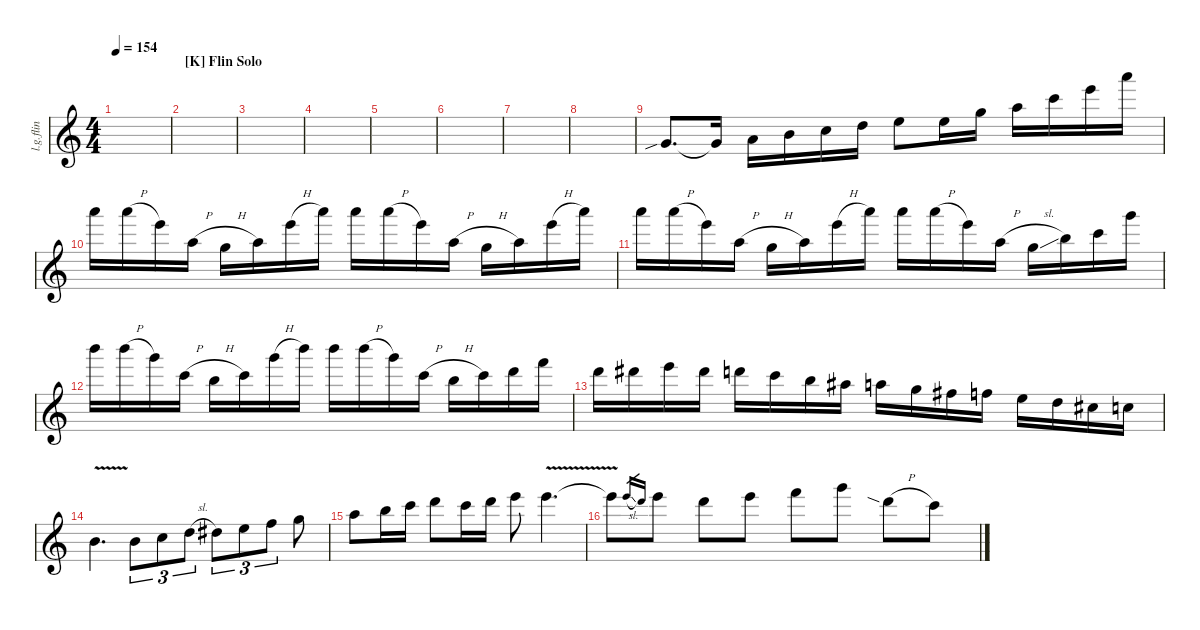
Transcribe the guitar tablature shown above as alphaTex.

\defaultSystemsLayout 4
\hideDynamics
\bracketExtendMode nobrackets
\otherSystemsTrackNameOrientation horizontal
\track ("Lead Guitar Flin" "l.g.flin") {instrument distortionguitar}
\staff {score}
\tuning (E4 B3 G3 D3 A2 E2 B1)
\ts (4 4)
\tempo 154
\clef g2
\ks c
|
\section ("K" "Flin Solo")
|
|
|
|
|
|
|
10.5{sib}.8{d dy mf beam Up} 10.5{t}.16{beam Up} 12.5.16{beam Down} 14.5.16{beam Down} 10.4.16{beam Down} 12.4.16{beam Down} 14.4.8{beam Down} 14.4.16{beam Down} 12.3.16{beam Down} 14.3.16{beam Down} 13.2.16{beam Down} 12.1.16{beam Down} 17.1.16{beam Down} |
17.1.16{beam Down} 17.1{h}.16{beam Down} 12.1.16{beam Down} 14.3{h}.16{beam Down} 12.3{h}.16{beam Down} 14.3.16{beam Down} 12.1{h}.16{beam Down} 17.1.16{beam Down} 17.1.16{beam Down} 17.1{h}.16{beam Down} 12.1.16{beam Down} 14.3{h}.16{beam Down} 12.3{h}.16{beam Down} 14.3.16{beam Down} 12.1{h}.16{beam Down} 17.1.16{beam Down} |
17.1.16{beam Down} 17.1{h}.16{beam Down} 12.1.16{beam Down} 14.3{h}.16{beam Down} 12.3{h}.16{beam Down} 14.3.16{beam Down} 12.1{h}.16{beam Down} 17.1.16{beam Down} 17.1.16{beam Down} 17.1{h}.16{beam Down} 12.1.16{beam Down} 14.3{h}.16{beam Down} 12.3{sl}.16{beam Down} 16.3.16{beam Down} 17.3.16{beam Down} 15.1.16{beam Down} |
19.1.16{beam Down} 19.1{h}.16{beam Down} 15.1.16{beam Down} 17.3{h}.16{beam Down} 16.3{h}.16{beam Down} 17.3.16{beam Down} 15.1{h}.16{beam Down} 19.1.16{beam Down} 19.1.16{beam Down} 19.1{h}.16{beam Down} 15.1.16{beam Down} 17.3{h}.16{beam Down} 16.3{h}.16{beam Down} 17.3.16{beam Down} 19.3.16{beam Down} 18.2.16{beam Down} |
15.2.16{beam Down} 16.2{acc #}.16{beam Down} 17.2.16{beam Down} 16.2{acc #}.16{beam Down} 15.2.16{beam Down} 17.3.16{beam Down} 16.3.16{beam Down} 15.3{acc #}.16{beam Down} 14.3.16{beam Down} 17.4.16{beam Down} 16.4{acc #}.16{beam Down} 15.4.16{beam Down} 14.4.16{beam Down} 12.4.16{beam Down} 11.4{acc #}.16{beam Down} 10.4.16{beam Down} |
14.5{v}.4{d beam Down} 14.5.8{tu (3 2) beam Down} 15.5.8{tu (3 2) beam Down} 17.5{sl}.8{tu (3 2) beam Down} 18.5{acc #}.8{tu (3 2) beam Down} 14.4.8{tu (3 2) beam Down} 15.4.8{tu (3 2) beam Down} 17.4.8{beam Down} |
14.3.8{beam Down} 16.3.16{beam Down} 17.3.16{beam Down} 19.3.8{beam Down} 17.3.16{beam Down} 19.3.16{beam Down} 17.2.8{beam Down} 17.2{v}.4{d beam Down} |
17.2{t}.8{beam Down} 17.2{sl}.16{gr beam Up} 15.2.16{gr beam Up} 17.2.8{beam Down} 15.2.8{beam Down} 17.2.8{beam Down} 18.2.8{beam Down} 15.1.8{beam Down} 15.2{sia h}.8{beam Down} 13.2.8{beam Down}
